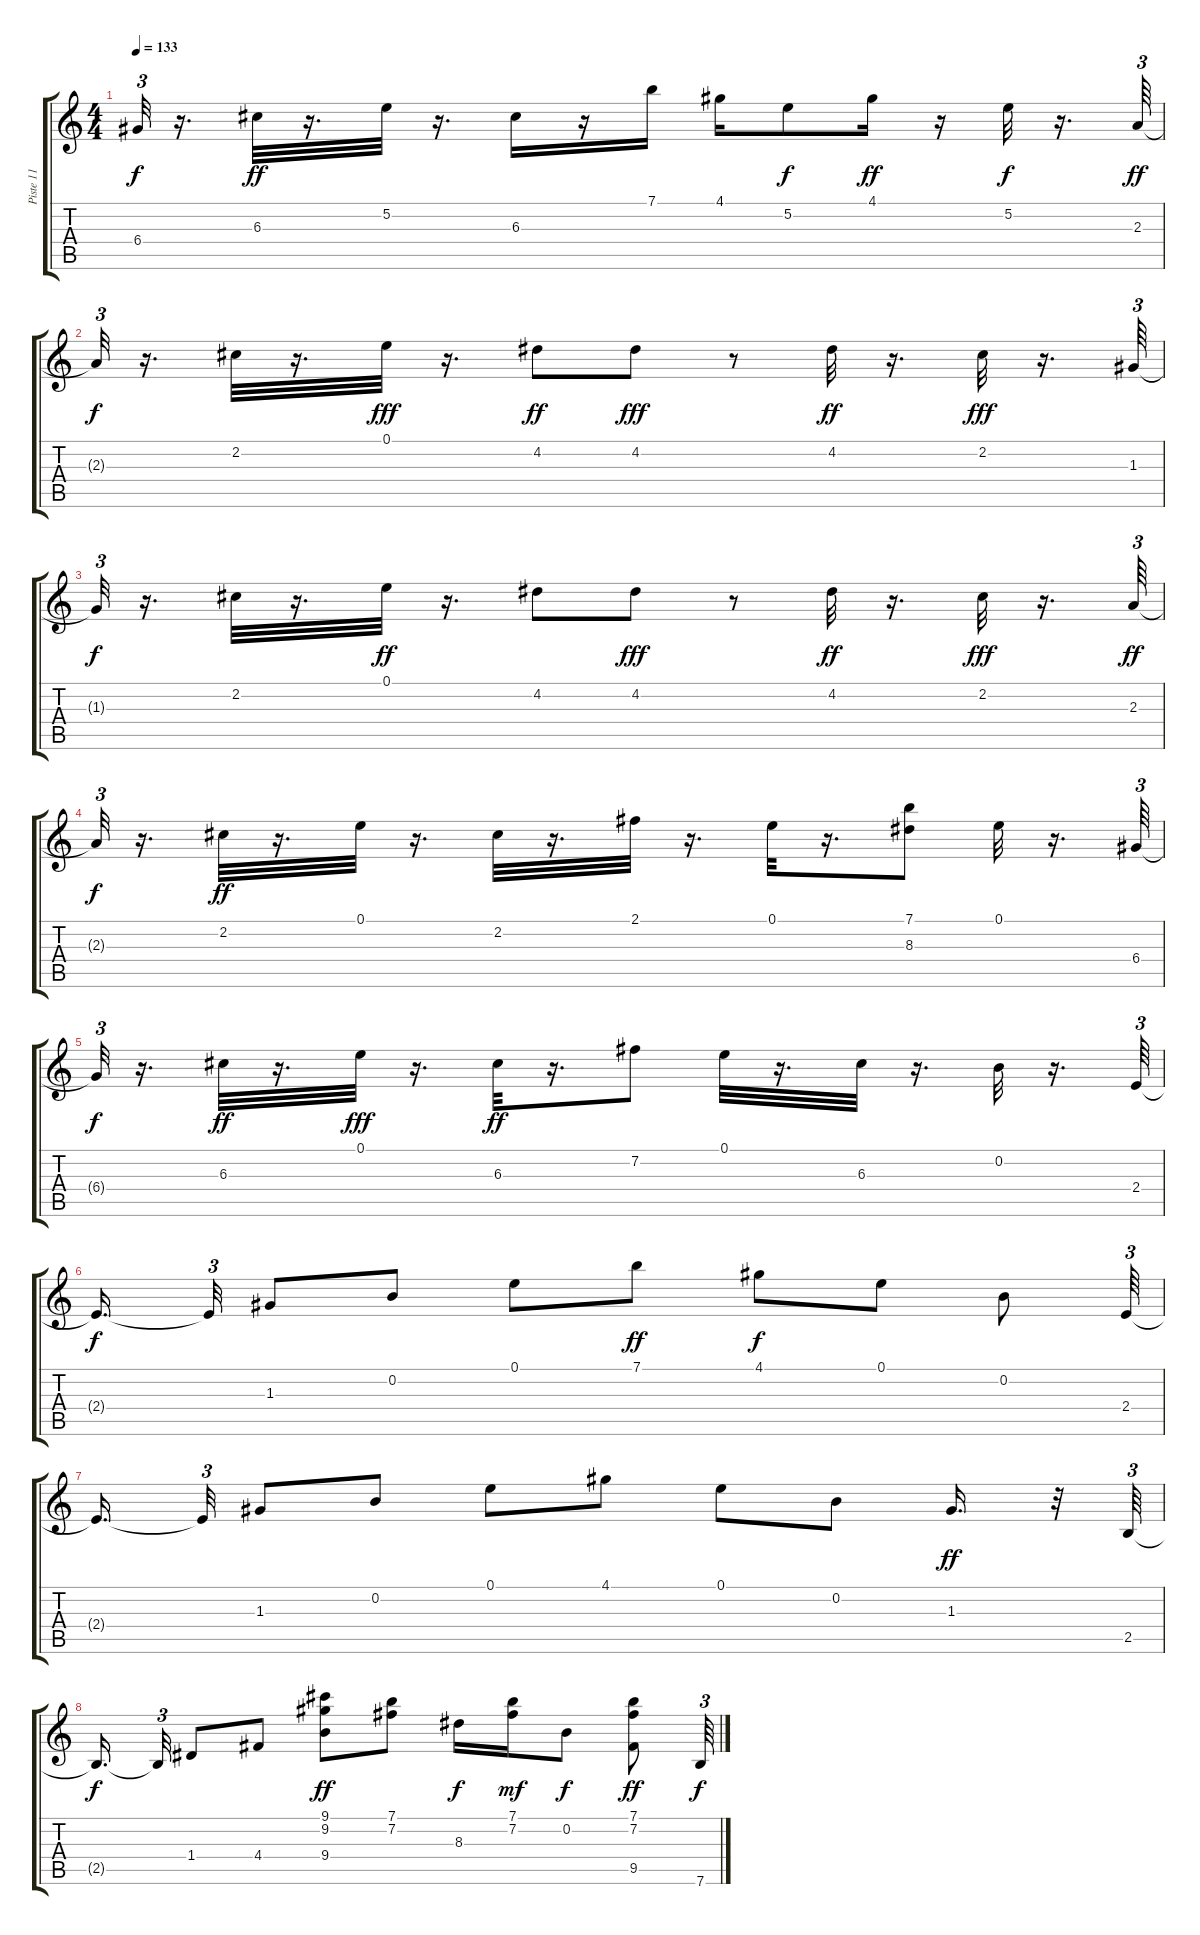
\track ("Piste 11" "Piste 11") {solo instrument acousticguitarsteel}
\staff {score tabs}
\tuning (E4 B3 G3 D3 A2 E2) {hide}
\ts (4 4)
\tempo 133
\clef g2
\ks c
6.4{t}.32{tu (3 2) dy f} r.16{d} 6.3.32{dy ff} r.16{d} 5.2.32 r.16{d} 6.3.16 r.16 7.1.16 4.1.16 5.2.8{dy f} 4.1.16{dy ff} r.16 5.2.32{dy f} r.16{d} 2.3.64{tu (3 2) dy ff} |
2.3{t}.32{tu (3 2) dy f} r.16{d} 2.2.32 r.16{d} 0.1.32{dy fff} r.16{d} 4.2.8{dy ff} 4.2.8{dy fff} r.8 4.2.32{dy ff} r.16{d} 2.2.32{dy fff} r.16{d} 1.3.64{tu (3 2)} |
1.3{t}.32{tu (3 2) dy f} r.16{d} 2.2.32 r.16{d} 0.1.32{dy ff} r.16{d} 4.2.8 4.2.8{dy fff} r.8 4.2.32{dy ff} r.16{d} 2.2.32{dy fff} r.16{d} 2.3.64{tu (3 2) dy ff} |
2.3{t}.32{tu (3 2) dy f} r.16{d} 2.2.32{dy ff} r.16{d} 0.1.32 r.16{d} 2.2.32 r.16{d} 2.1.32 r.16{d} 0.1.32 r.16{d} (7.1 8.3).8 0.1.32 r.16{d} 6.4.64{tu (3 2)} |
6.4{t}.32{tu (3 2) dy f} r.16{d} 6.3.32{dy ff} r.16{d} 0.1.32{dy fff} r.16{d} 6.3.32{dy ff} r.16{d} 7.2.8 0.1.32 r.16{d} 6.3.32 r.16{d} 0.2.32 r.16{d} 2.4.64{tu (3 2)} |
2.4{t}.16{d dy f beam splitsecondary} 2.4{t}.32{tu (3 2)} 1.3.8 0.2.8 0.1.8 7.1.8{dy ff} 4.1.8{dy f} 0.1.8 0.2.8 2.4.64{tu (3 2)} |
2.4{t}.16{d beam splitsecondary} 2.4{t}.32{tu (3 2)} 1.3.8 0.2.8 0.1.8 4.1.8 0.1.8 0.2.8 1.3.16{d dy ff} r.32 2.5.64{tu (3 2)} |
2.5{t}.16{d dy f beam splitsecondary} 2.5{t}.32{tu (3 2)} 1.4.8 4.4.8 (9.1 9.2 9.4).8{dy ff} (7.1 7.2).8 8.3.16{dy f} (7.1 7.2).16{dy mf} 0.2.8{dy f} (7.1 7.2 9.5).8{dy ff} 7.6.64{tu (3 2) dy f}
